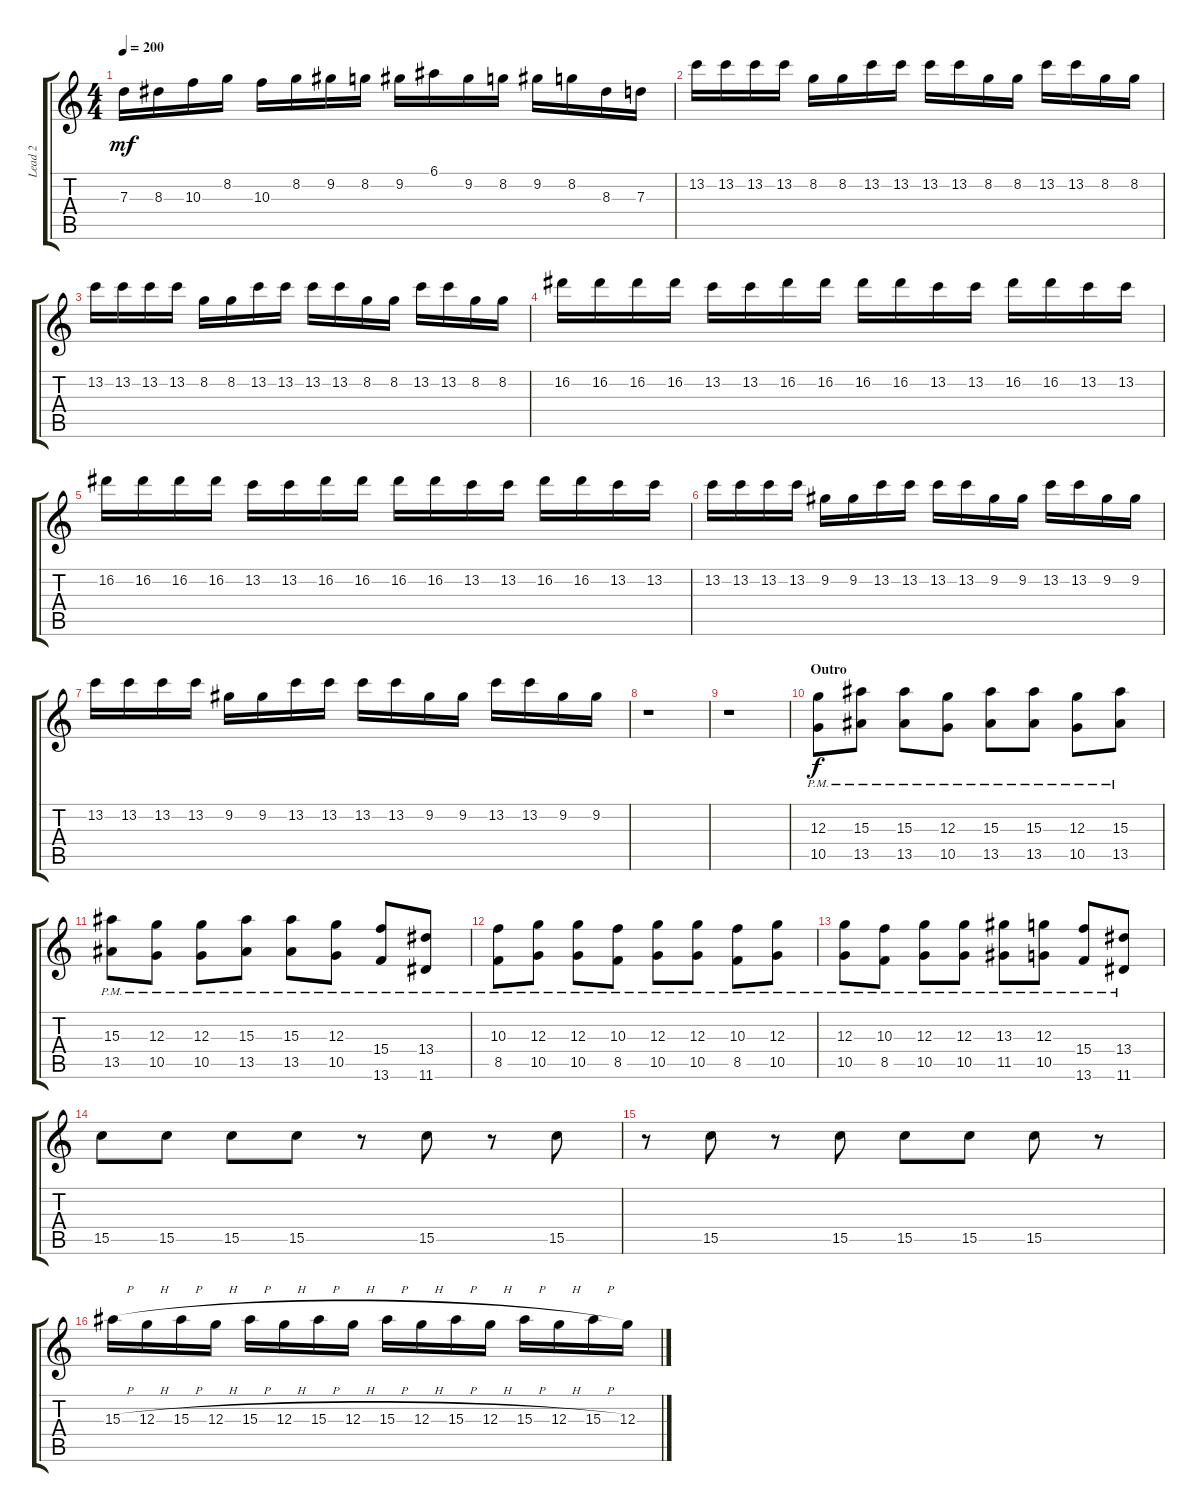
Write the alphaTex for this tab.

\track ("Lead 2" "Lead 2") {instrument distortionguitar}
\staff {score tabs}
\tuning (E4 B3 G3 D3 A2 E2) {hide}
\ts (4 4)
\tempo 200
\clef g2
\ks c
7.3.16{dy mf} 8.3.16 10.3.16 8.2.16 10.3.16 8.2.16 9.2.16 8.2.16 9.2.16 6.1.16 9.2.16 8.2.16 9.2.16 8.2.16 8.3.16 7.3.16 |
\section ("" "")
13.2.16 13.2.16 13.2.16 13.2.16 8.2.16 8.2.16 13.2.16 13.2.16 13.2.16 13.2.16 8.2.16 8.2.16 13.2.16 13.2.16 8.2.16 8.2.16 |
13.2.16 13.2.16 13.2.16 13.2.16 8.2.16 8.2.16 13.2.16 13.2.16 13.2.16 13.2.16 8.2.16 8.2.16 13.2.16 13.2.16 8.2.16 8.2.16 |
16.2.16 16.2.16 16.2.16 16.2.16 13.2.16 13.2.16 16.2.16 16.2.16 16.2.16 16.2.16 13.2.16 13.2.16 16.2.16 16.2.16 13.2.16 13.2.16 |
16.2.16 16.2.16 16.2.16 16.2.16 13.2.16 13.2.16 16.2.16 16.2.16 16.2.16 16.2.16 13.2.16 13.2.16 16.2.16 16.2.16 13.2.16 13.2.16 |
13.2.16 13.2.16 13.2.16 13.2.16 9.2.16 9.2.16 13.2.16 13.2.16 13.2.16 13.2.16 9.2.16 9.2.16 13.2.16 13.2.16 9.2.16 9.2.16 |
13.2.16 13.2.16 13.2.16 13.2.16 9.2.16 9.2.16 13.2.16 13.2.16 13.2.16 13.2.16 9.2.16 9.2.16 13.2.16 13.2.16 9.2.16 9.2.16 |
r.1 |
r.1 |
\section ("" "Outro")
(12.3{pm} 10.5{pm}).8{dy f} (15.3{pm} 13.5{pm}).8 (15.3{pm} 13.5{pm}).8 (12.3{pm} 10.5{pm}).8 (15.3{pm} 13.5{pm}).8 (15.3{pm} 13.5{pm}).8 (12.3{pm} 10.5{pm}).8 (15.3{pm} 13.5{pm}).8 |
(15.3{pm} 13.5{pm}).8 (12.3{pm} 10.5{pm}).8 (12.3{pm} 10.5{pm}).8 (15.3{pm} 13.5{pm}).8 (15.3{pm} 13.5{pm}).8 (12.3{pm} 10.5{pm}).8 (15.4{pm} 13.6{pm}).8 (13.4{pm} 11.6{pm}).8 |
(10.3{pm} 8.5{pm}).8 (12.3{pm} 10.5{pm}).8 (12.3{pm} 10.5{pm}).8 (10.3{pm} 8.5{pm}).8 (12.3{pm} 10.5{pm}).8 (12.3{pm} 10.5{pm}).8 (10.3{pm} 8.5{pm}).8 (12.3{pm} 10.5{pm}).8 |
(12.3{pm} 10.5{pm}).8 (10.3{pm} 8.5{pm}).8 (12.3{pm} 10.5{pm}).8 (12.3{pm} 10.5{pm}).8 (13.3{pm} 11.5{pm}).8 (12.3{pm} 10.5{pm}).8 (15.4{pm} 13.6{pm}).8 (13.4{pm} 11.6{pm}).8 |
15.5.8 15.5.8 15.5.8 15.5.8 r.8 15.5.8 r.8 15.5.8 |
r.8 15.5.8 r.8 15.5.8 15.5.8 15.5.8 15.5.8 r.8 |
15.3{h}.16 12.3{h}.16 15.3{h}.16 12.3{h}.16 15.3{h}.16 12.3{h}.16 15.3{h}.16 12.3{h}.16 15.3{h}.16 12.3{h}.16 15.3{h}.16 12.3{h}.16 15.3{h}.16 12.3{h}.16 15.3{h}.16 12.3.16
